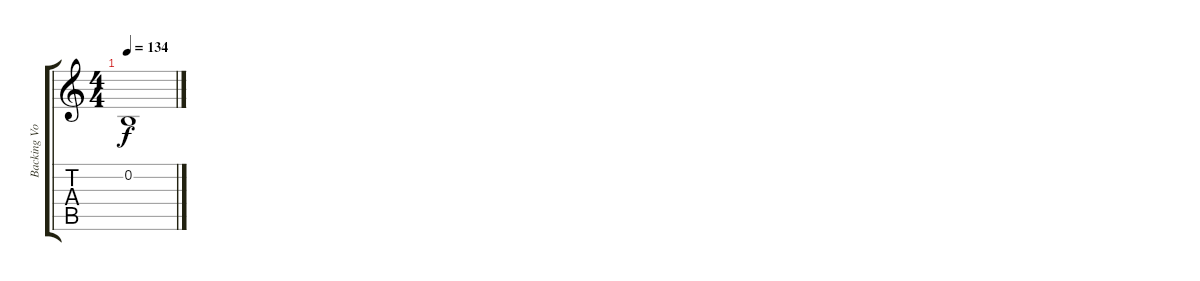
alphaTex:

\track ("Backing Vocal" "Backing Vo") {instrument choiraahs}
\staff {score tabs}
\tuning (E4 B3 G3 D3 A2 E2) {hide}
\ts (4 4)
\tempo 134
\clef g2
\ks c
0.2.1{dy f}
